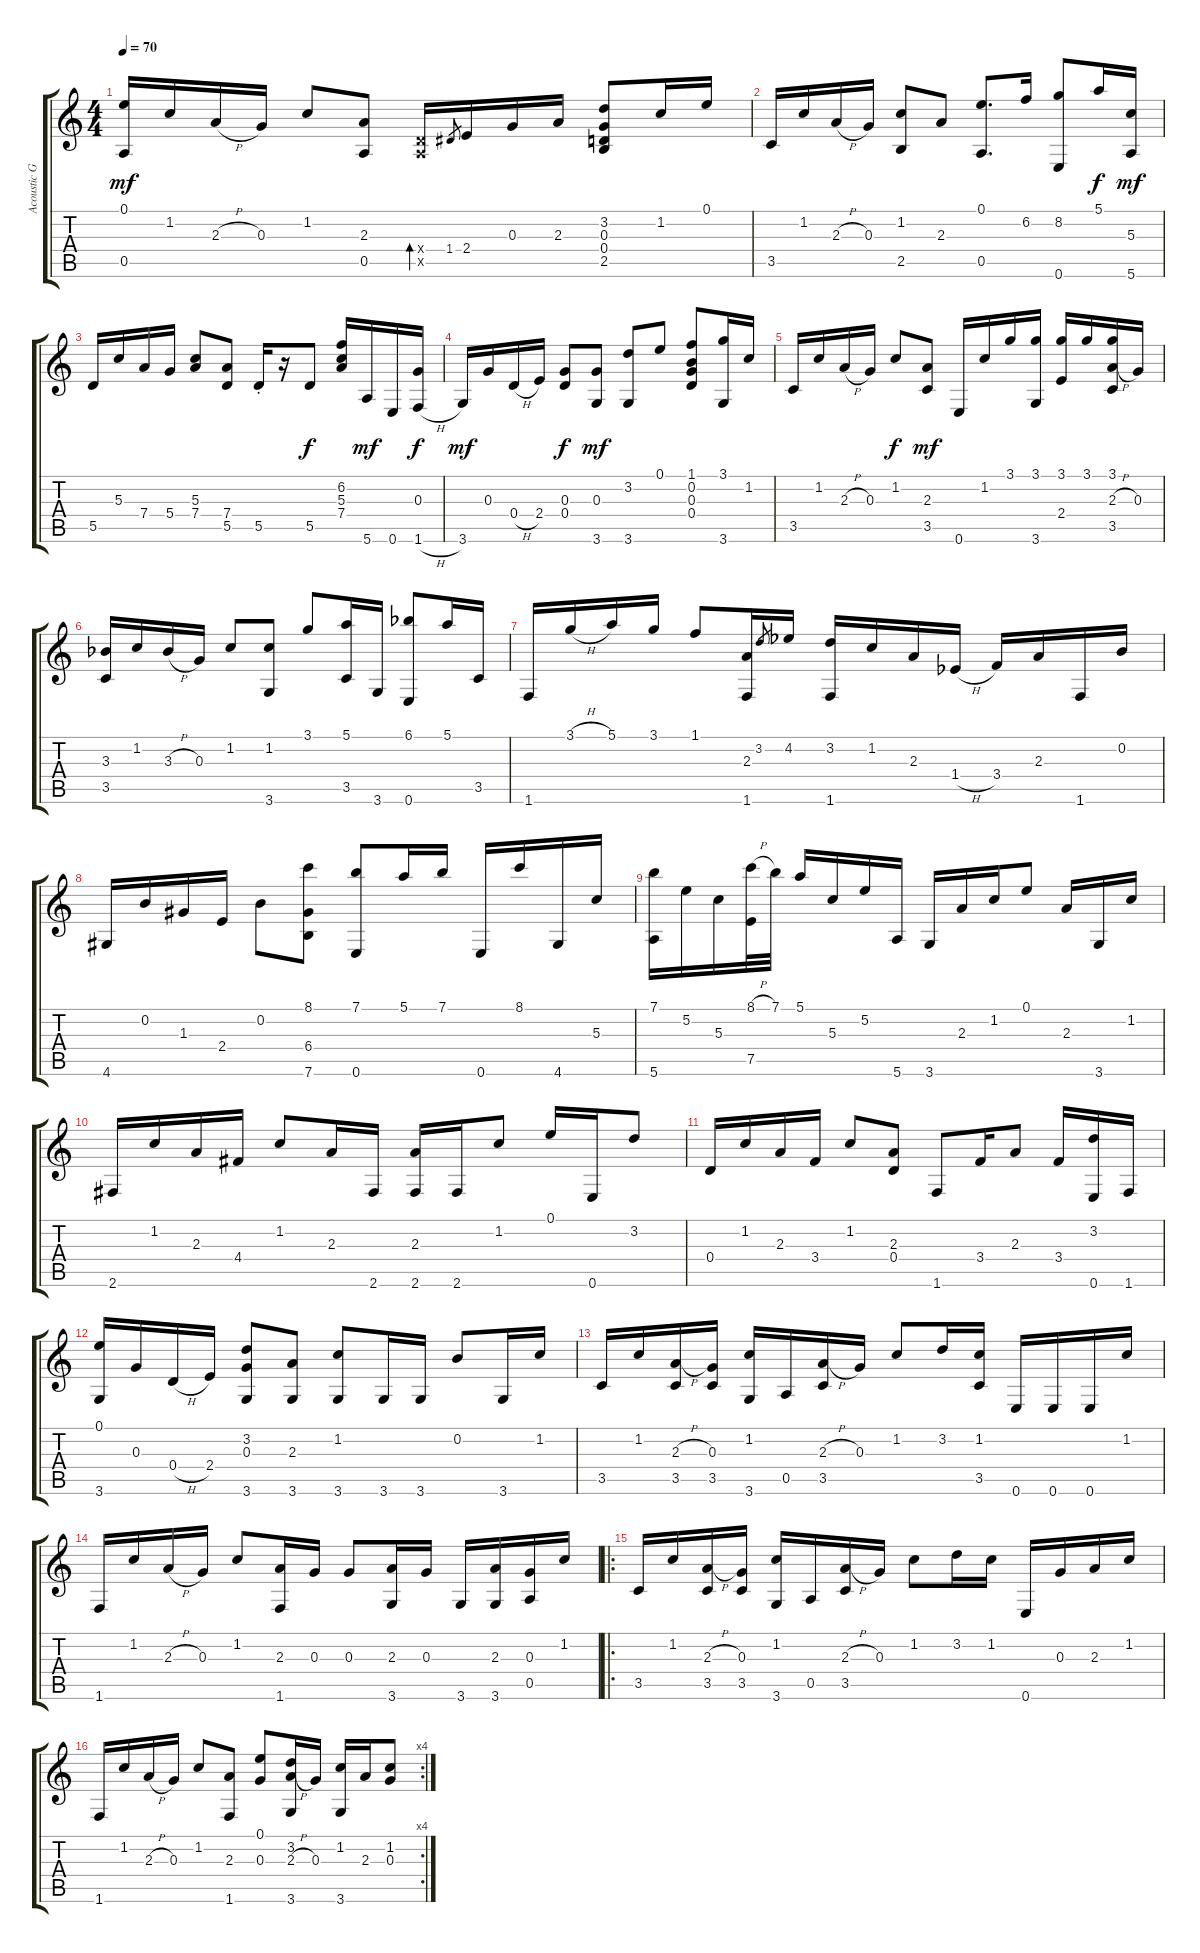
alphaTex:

\track ("Acoustic Guitar" "Acoustic G") {instrument acousticguitarnylon}
\staff {score tabs}
\tuning (E4 B3 G3 D3 A2 E2) {hide}
\ts (4 4)
\tempo 70
\clef g2
\ks c
(0.1 0.5).16{dy mf} 1.2.16 2.3{h}.16 0.3.16 1.2.8 (2.3 0.5).8 (0.4{x} 0.5{x}).16{bd 30} 1.4.8{gr} 2.4.16 0.3.16 2.3.16 (3.2 0.3 0.4 2.5).8 1.2.16 0.1.16 |
3.5.16 1.2.16 2.3{h}.16 0.3.16 (1.2 2.5).8 2.3.8 (0.1 0.5).8{d} 6.2.16 (8.2 0.6).8 5.1.16{dy f} (5.3 5.6).16{dy mf} |
5.5.16 5.3.16 7.4.16 5.4.16 (5.3 7.4).8 (7.4 5.5).8 5.5{st}.16 r.16 5.5.8{dy f} (6.2 5.3 7.4).16 5.6.16{dy mf} 0.6.16 (0.3 1.6{h}).16{dy f} |
3.6.16{dy mf} 0.3.16 0.4{h}.16 2.4.16 (0.3 0.4).8{dy f} (0.3 3.6).8{dy mf} (3.2 3.6).8 0.1.8 (1.1 0.2 0.3 0.4).8 (3.1 3.6).16 1.2.16 |
3.5.16 1.2.16 2.3{h}.16 0.3.16 1.2.8{dy f} (2.3 3.5).8{dy mf} 0.6.16 1.2.16 3.1.16 (3.1 3.6).16 (3.1 2.4).16 3.1.16 (3.1 2.3{h} 3.5).16 0.3.16 |
(3.3{acc b} 3.5).16 1.2.16 3.3{h acc b}.16 0.3.16 1.2.8 (1.2 3.6).8 3.1.8 (5.1 3.5).16 3.6.16 (6.1{acc b} 0.6).8 5.1.16 3.5.16 |
1.6.16 3.1{h}.16 5.1.16 3.1.16 1.1.8 (2.3 1.6).16 3.2.8{gr} 4.2{acc b}.16 (3.2 1.6).16 1.2.16 2.3.16 1.4{h acc b}.16 3.4.16 2.3.16 1.6.16 0.2.16 |
4.6.16 0.2.16 1.3.16 2.4.16 0.2.8 (8.1 6.4 7.6).8 (7.1 0.6).8 5.1.16 7.1.16 0.6.16 8.1.16 4.6.16 5.3.16 |
(7.1 5.6).16 5.2.16 5.3.16 (8.1{h} 7.5).32 7.1.32 5.1.16 5.3.16 5.2.16 5.6.16 3.6.16 2.3.16 1.2.16 0.1.8 2.3.16 3.6.16 1.2.16 |
2.6.16 1.2.16 2.3.16 4.4.16 1.2.8 2.3.16 2.6.16 (2.3 2.6).16 2.6.16 1.2.8 0.1.16 0.6.16 3.2.8 |
0.4.16 1.2.16 2.3.16 3.4.16 1.2.8 (2.3 0.4).8 1.6.8 3.4.16 2.3.8 3.4.16 (3.2 0.6).16 1.6.16 |
(0.1 3.6).16 0.3.16 0.4{h}.16 2.4.16 (3.2 0.3 3.6).8 (2.3 3.6).8 (1.2 3.6).8 3.6.16 3.6.16 0.2.8 3.6.16 1.2.16 |
3.5.16 1.2.16 (2.3{h} 3.5).16 (0.3 3.5).16 (1.2 3.6).16 0.5.16 (2.3{h} 3.5).16 0.3.16 1.2.8 3.2.16 (1.2 3.5).16 0.6.16 0.6.16 0.6.16 1.2.16 |
1.6.16 1.2.16 2.3{h}.16 0.3.16 1.2.8 (2.3 1.6).16 0.3.16 0.3.8 (2.3 3.6).16 0.3.16 3.6.16 (2.3 3.6).16 (0.3 0.5).16 1.2.16 |
\ro
3.5.16 1.2.16 (2.3{h} 3.5).16 (0.3 3.5).16 (1.2 3.6).16 0.5.16 (2.3{h} 3.5).16 0.3.16 1.2.8 3.2.16 1.2.16 0.6.16 0.3.16 2.3.16 1.2.16 |
\rc 4
1.6.16 1.2.16 2.3{h}.16 0.3.16 1.2.8 (2.3 1.6).8 (0.1 0.3).8 (3.2 2.3{h} 3.6).16 0.3.16 (1.2 3.6).16 2.3.16 (1.2 0.3).8
